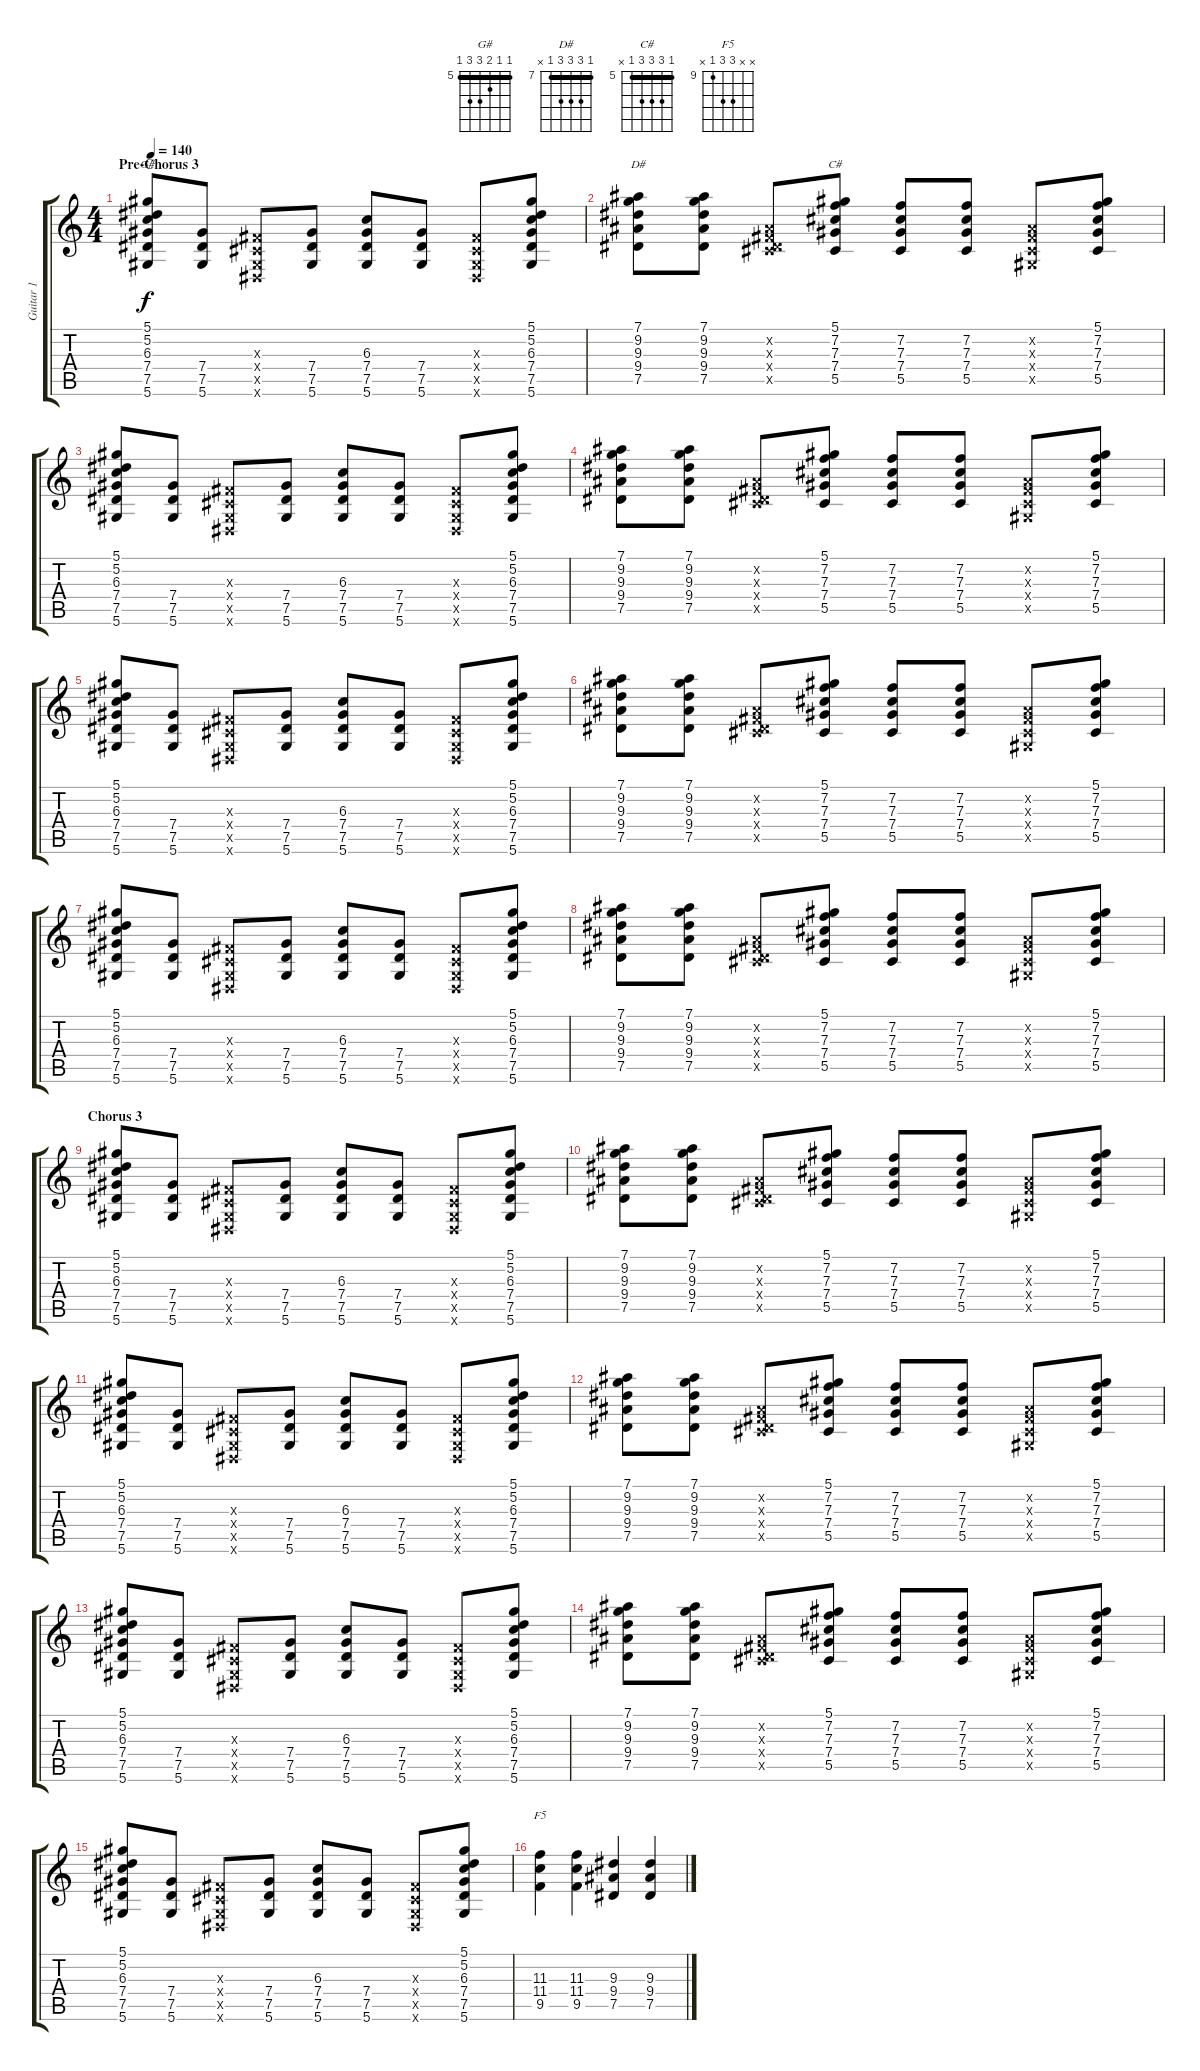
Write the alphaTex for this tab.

\track ("Guitar 1" "Guitar 1") {instrument acousticguitarnylon}
\staff {score tabs}
\tuning (Eb4 Bb3 Gb3 Db3 Ab2 Eb2) {hide}
\chord ("G#" 5 5 6 7 7 5) {firstfret 5 barre 5}
\chord ("D#" 7 9 9 9 7 x) {firstfret 7 barre 7}
\chord ("C#" 5 7 7 7 5 x) {firstfret 5 barre 5}
\chord ("F5" x x 11 11 9 x) {firstfret 9}
\ts (4 4)
\section ("" "Pre-Chorus 3")
\tempo 140
\clef g2
\ks c
(5.1 5.2 6.3 7.4 7.5 5.6).8{ch "G#" dy f} (7.4 7.5 5.6).8 (0.3{x} 0.4{x} 0.5{x} 0.6{x}).8 (7.4 7.5 5.6).8 (6.3 7.4 7.5 5.6).8 (7.4 7.5 5.6).8 (0.3{x} 0.4{x} 0.5{x} 0.6{x}).8 (5.1 5.2 6.3 7.4 7.5 5.6).8 |
(7.1 9.2 9.3 9.4 7.5).8{ch "D#"} (7.1 9.2 9.3 9.4 7.5).8 (0.2{x} 0.3{x} 0.4{x} 7.5{x}).8 (5.1 7.2 7.3 7.4 5.5).8{ch "C#"} (7.2 7.3 7.4 5.5).8 (7.2 7.3 7.4 5.5).8 (0.2{x} 0.3{x} 0.4{x} 0.5{x}).8 (5.1 7.2 7.3 7.4 5.5).8 |
(5.1 5.2 6.3 7.4 7.5 5.6).8 (7.4 7.5 5.6).8 (0.3{x} 0.4{x} 0.5{x} 0.6{x}).8 (7.4 7.5 5.6).8 (6.3 7.4 7.5 5.6).8 (7.4 7.5 5.6).8 (0.3{x} 0.4{x} 0.5{x} 0.6{x}).8 (5.1 5.2 6.3 7.4 7.5 5.6).8 |
(7.1 9.2 9.3 9.4 7.5).8 (7.1 9.2 9.3 9.4 7.5).8 (0.2{x} 0.3{x} 0.4{x} 7.5{x}).8 (5.1 7.2 7.3 7.4 5.5).8 (7.2 7.3 7.4 5.5).8 (7.2 7.3 7.4 5.5).8 (0.2{x} 0.3{x} 0.4{x} 0.5{x}).8 (5.1 7.2 7.3 7.4 5.5).8 |
(5.1 5.2 6.3 7.4 7.5 5.6).8 (7.4 7.5 5.6).8 (0.3{x} 0.4{x} 0.5{x} 0.6{x}).8 (7.4 7.5 5.6).8 (6.3 7.4 7.5 5.6).8 (7.4 7.5 5.6).8 (0.3{x} 0.4{x} 0.5{x} 0.6{x}).8 (5.1 5.2 6.3 7.4 7.5 5.6).8 |
(7.1 9.2 9.3 9.4 7.5).8 (7.1 9.2 9.3 9.4 7.5).8 (0.2{x} 0.3{x} 0.4{x} 7.5{x}).8 (5.1 7.2 7.3 7.4 5.5).8 (7.2 7.3 7.4 5.5).8 (7.2 7.3 7.4 5.5).8 (0.2{x} 0.3{x} 0.4{x} 0.5{x}).8 (5.1 7.2 7.3 7.4 5.5).8 |
(5.1 5.2 6.3 7.4 7.5 5.6).8 (7.4 7.5 5.6).8 (0.3{x} 0.4{x} 0.5{x} 0.6{x}).8 (7.4 7.5 5.6).8 (6.3 7.4 7.5 5.6).8 (7.4 7.5 5.6).8 (0.3{x} 0.4{x} 0.5{x} 0.6{x}).8 (5.1 5.2 6.3 7.4 7.5 5.6).8 |
(7.1 9.2 9.3 9.4 7.5).8 (7.1 9.2 9.3 9.4 7.5).8 (0.2{x} 0.3{x} 0.4{x} 7.5{x}).8 (5.1 7.2 7.3 7.4 5.5).8 (7.2 7.3 7.4 5.5).8 (7.2 7.3 7.4 5.5).8 (0.2{x} 0.3{x} 0.4{x} 0.5{x}).8 (5.1 7.2 7.3 7.4 5.5).8 |
\section ("" "Chorus 3")
(5.1 5.2 6.3 7.4 7.5 5.6).8 (7.4 7.5 5.6).8 (0.3{x} 0.4{x} 0.5{x} 0.6{x}).8 (7.4 7.5 5.6).8 (6.3 7.4 7.5 5.6).8 (7.4 7.5 5.6).8 (0.3{x} 0.4{x} 0.5{x} 0.6{x}).8 (5.1 5.2 6.3 7.4 7.5 5.6).8 |
(7.1 9.2 9.3 9.4 7.5).8 (7.1 9.2 9.3 9.4 7.5).8 (0.2{x} 0.3{x} 0.4{x} 7.5{x}).8 (5.1 7.2 7.3 7.4 5.5).8 (7.2 7.3 7.4 5.5).8 (7.2 7.3 7.4 5.5).8 (0.2{x} 0.3{x} 0.4{x} 0.5{x}).8 (5.1 7.2 7.3 7.4 5.5).8 |
(5.1 5.2 6.3 7.4 7.5 5.6).8 (7.4 7.5 5.6).8 (0.3{x} 0.4{x} 0.5{x} 0.6{x}).8 (7.4 7.5 5.6).8 (6.3 7.4 7.5 5.6).8 (7.4 7.5 5.6).8 (0.3{x} 0.4{x} 0.5{x} 0.6{x}).8 (5.1 5.2 6.3 7.4 7.5 5.6).8 |
(7.1 9.2 9.3 9.4 7.5).8 (7.1 9.2 9.3 9.4 7.5).8 (0.2{x} 0.3{x} 0.4{x} 7.5{x}).8 (5.1 7.2 7.3 7.4 5.5).8 (7.2 7.3 7.4 5.5).8 (7.2 7.3 7.4 5.5).8 (0.2{x} 0.3{x} 0.4{x} 0.5{x}).8 (5.1 7.2 7.3 7.4 5.5).8 |
(5.1 5.2 6.3 7.4 7.5 5.6).8 (7.4 7.5 5.6).8 (0.3{x} 0.4{x} 0.5{x} 0.6{x}).8 (7.4 7.5 5.6).8 (6.3 7.4 7.5 5.6).8 (7.4 7.5 5.6).8 (0.3{x} 0.4{x} 0.5{x} 0.6{x}).8 (5.1 5.2 6.3 7.4 7.5 5.6).8 |
(7.1 9.2 9.3 9.4 7.5).8 (7.1 9.2 9.3 9.4 7.5).8 (0.2{x} 0.3{x} 0.4{x} 7.5{x}).8 (5.1 7.2 7.3 7.4 5.5).8 (7.2 7.3 7.4 5.5).8 (7.2 7.3 7.4 5.5).8 (0.2{x} 0.3{x} 0.4{x} 0.5{x}).8 (5.1 7.2 7.3 7.4 5.5).8 |
(5.1 5.2 6.3 7.4 7.5 5.6).8 (7.4 7.5 5.6).8 (0.3{x} 0.4{x} 0.5{x} 0.6{x}).8 (7.4 7.5 5.6).8 (6.3 7.4 7.5 5.6).8 (7.4 7.5 5.6).8 (0.3{x} 0.4{x} 0.5{x} 0.6{x}).8 (5.1 5.2 6.3 7.4 7.5 5.6).8 |
(11.3 11.4 9.5).4{ch "F5"} (11.3 11.4 9.5).4 (9.3 9.4 7.5).4 (9.3 9.4 7.5).4
